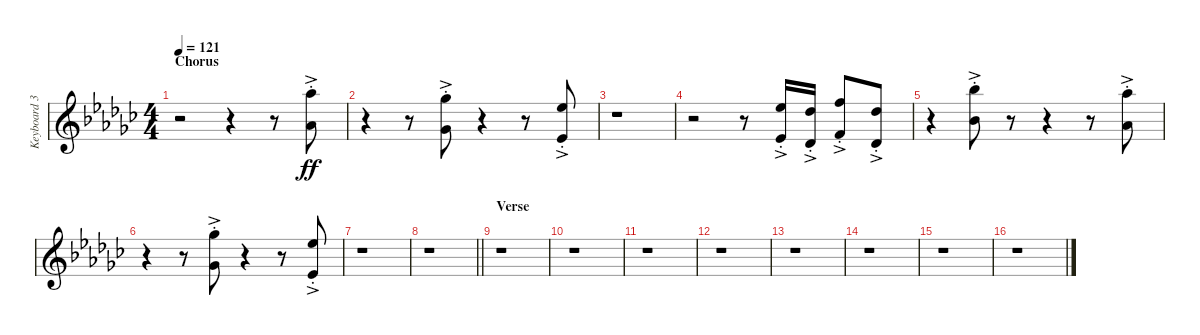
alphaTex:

\track ("Keyboard 3 (strings)" "Keyboard 3") {instrument stringensemble1}
\staff {score}
\tuning (E5 B4 G4 D4 A3 E3 B2) {hide}
\ts (4 4)
\section ("" "Chorus")
\tempo 121
\clef g2
\ks ebminor
r.2{dy ff} r.4 r.8 (9.2{ac st} 6.4{ac st}).8 |
r.4 r.8 (7.2{ac st} 4.4{ac st}).8 r.4 r.8 (4.2{ac st} 1.4{ac st}).8 |
r.1 |
r.2 r.8 (4.2{ac st} 1.4{ac st}).16 (2.2{ac st} 4.5{ac st}).16 (6.2{ac st} 3.4{ac st}).8 (2.2{ac st} 4.5{ac st}).8 |
r.4 (6.1{ac st} 3.3{st}).8 r.8 r.4 r.8 (9.2{ac st} 6.4{ac st}).8 |
r.4 r.8 (7.2{ac st} 4.4{ac st}).8 r.4 r.8 (4.2{ac st} 1.4{ac st}).8 |
r.1 |
\barLineRight lightlight
r.1 |
\section ("" "Verse")
r.1 |
r.1 |
r.1 |
r.1 |
r.1 |
r.1 |
r.1 |
r.1
